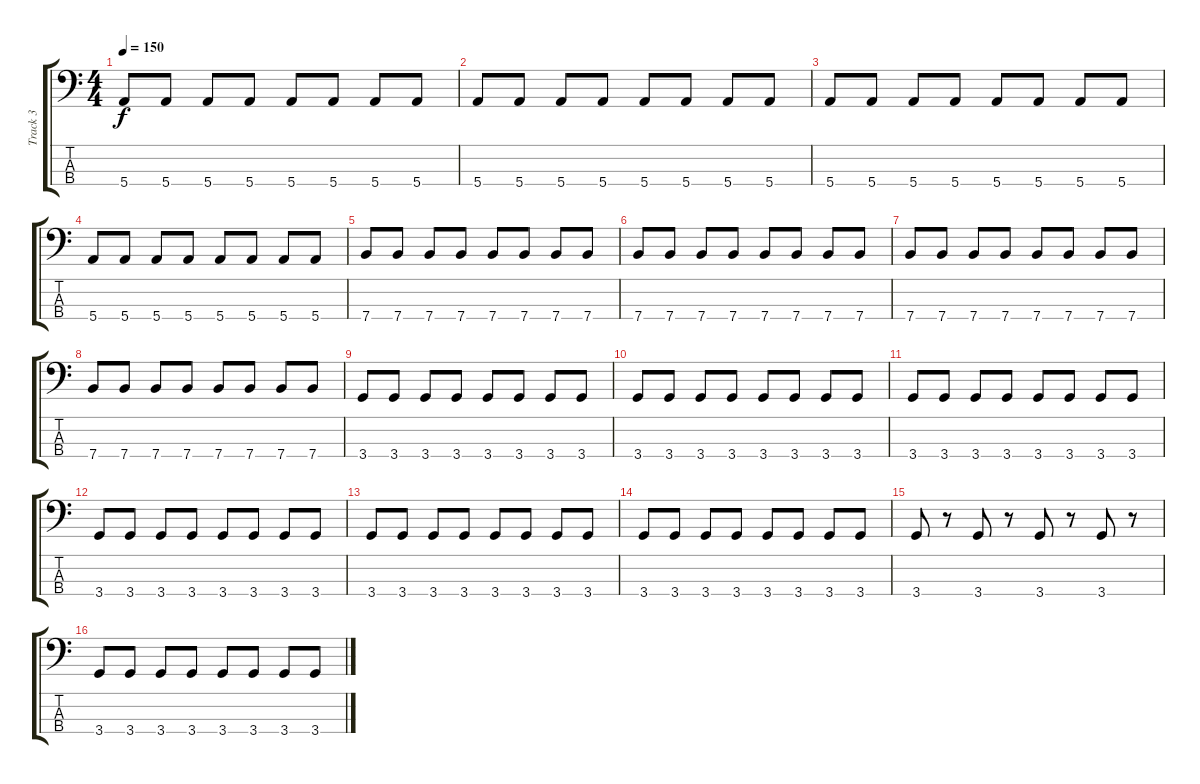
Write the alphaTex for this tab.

\track ("Track 3" "Track 3") {instrument electricbassfinger}
\staff {score tabs}
\tuning (G2 D2 A1 E1) {hide}
\ts (4 4)
\tempo 150
\clef f4
\ks c
5.4.8{dy f} 5.4.8 5.4.8 5.4.8 5.4.8 5.4.8 5.4.8 5.4.8 |
5.4.8 5.4.8 5.4.8 5.4.8 5.4.8 5.4.8 5.4.8 5.4.8 |
5.4.8 5.4.8 5.4.8 5.4.8 5.4.8 5.4.8 5.4.8 5.4.8 |
5.4.8 5.4.8 5.4.8 5.4.8 5.4.8 5.4.8 5.4.8 5.4.8 |
7.4.8 7.4.8 7.4.8 7.4.8 7.4.8 7.4.8 7.4.8 7.4.8 |
7.4.8 7.4.8 7.4.8 7.4.8 7.4.8 7.4.8 7.4.8 7.4.8 |
7.4.8 7.4.8 7.4.8 7.4.8 7.4.8 7.4.8 7.4.8 7.4.8 |
7.4.8 7.4.8 7.4.8 7.4.8 7.4.8 7.4.8 7.4.8 7.4.8 |
3.4.8 3.4.8 3.4.8 3.4.8 3.4.8 3.4.8 3.4.8 3.4.8 |
3.4.8 3.4.8 3.4.8 3.4.8 3.4.8 3.4.8 3.4.8 3.4.8 |
3.4.8 3.4.8 3.4.8 3.4.8 3.4.8 3.4.8 3.4.8 3.4.8 |
3.4.8 3.4.8 3.4.8 3.4.8 3.4.8 3.4.8 3.4.8 3.4.8 |
3.4.8 3.4.8 3.4.8 3.4.8 3.4.8 3.4.8 3.4.8 3.4.8 |
3.4.8 3.4.8 3.4.8 3.4.8 3.4.8 3.4.8 3.4.8 3.4.8 |
3.4.8 r.8 3.4.8 r.8 3.4.8 r.8 3.4.8 r.8 |
3.4.8 3.4.8 3.4.8 3.4.8 3.4.8 3.4.8 3.4.8 3.4.8
